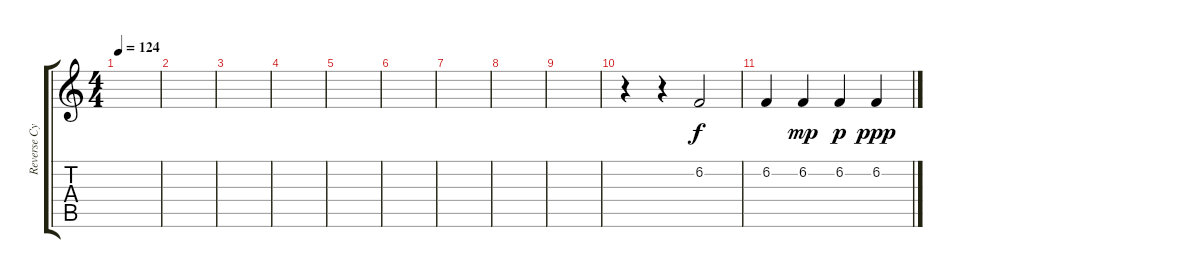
\track ("Reverse Cymbal" "Reverse Cy") {instrument reversecymbal}
\staff {score tabs}
\tuning (E4 B3 G3 D3 A2 E2) {hide}
\ts (4 4)
\tempo 124
\clef g2
\ks c
|
|
|
|
|
|
|
|
|
r.4 r.4 6.2.2 |
6.2.4{balance 13} 6.2.4{dy mp balance 3} 6.2.4{dy p balance 13} 6.2.4{dy ppp balance 3}
